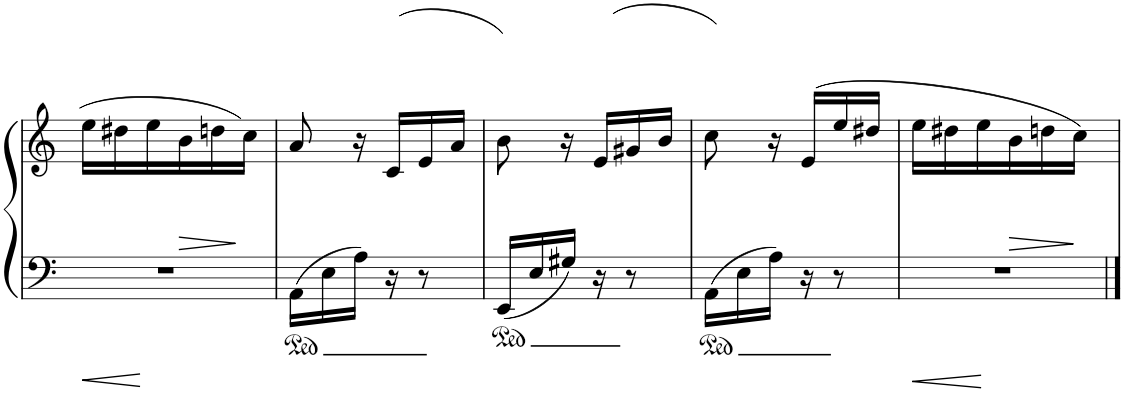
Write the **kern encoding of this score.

**kern	**kern	**dynam
*part1	*part1	*part1
*staff2	*staff1	*staff1/2
*I"Piano	*	*
*I'Pno.	*	*
*clefF4	*clefG2	*
*k[]	*k[]	*
=1	=1	=1
1r	(16ee\LL	.
.	16dd#X\	.
.	16ee\	.
!	!	!LO:HP:b
.	16b\	>
.	16ddn\	.
.	16cc\JJ)	.
.	2ryy	]
.	8ryy	.
=2	=2	=2
16AA\LL	8a/	.
16E\	.	.
16A\JJ	16r	.
16r	(16c/LL	.
8r	16e/	.
.	16a/JJ	.
=3	=3	=3
16EE/LL	8b\)	.
16E/	.	.
16G#X/JJ	16r	.
16r	(16e/LL	.
8r	16g#X/	.
.	16b/JJ	.
=4	=4	=4
16AA\LL	8cc\)	.
16E\	.	.
16A\JJ	16r	.
16r	(16e/LL	.
8r	16ee/	.
.	16dd#X/JJ	.
=5	=5	=5
1r	16ee\LL	.
.	16dd#X\	.
.	16ee\	.
!	!	!LO:HP:b
.	16b\	>
.	16ddn\	.
.	16cc\JJ)	.
.	2ryy	]
.	8ryy	.
=	=	=
*-	*-	*-
